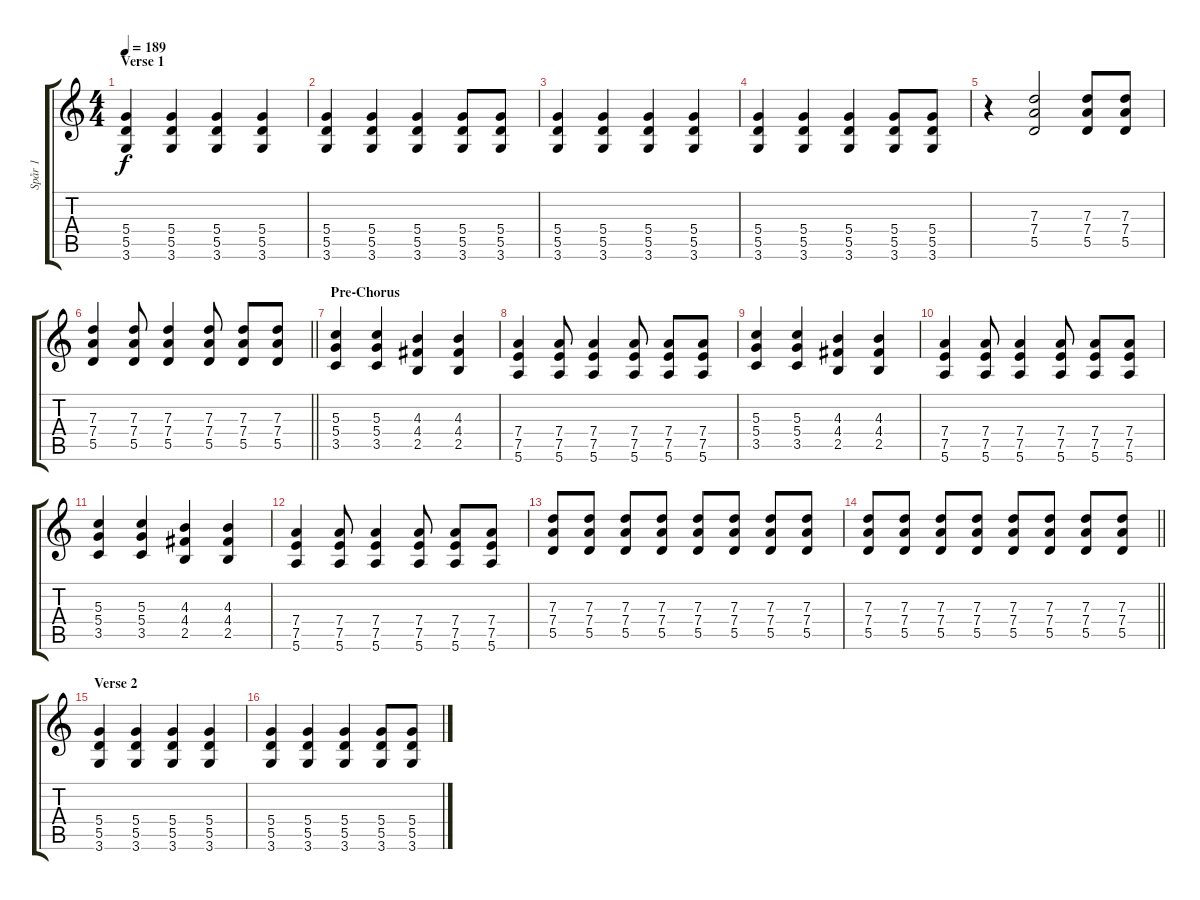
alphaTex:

\track ("Spår 1" "Spår 1") {instrument acousticguitarsteel}
\staff {score tabs}
\tuning (E4 B3 G3 D3 A2 E2) {hide}
\ts (4 4)
\section ("" "Verse 1")
\tempo 189
\clef g2
\ks c
(5.4 5.5 3.6).4{dy f} (5.4 5.5 3.6).4 (5.4 5.5 3.6).4 (5.4 5.5 3.6).4 |
(5.4 5.5 3.6).4 (5.4 5.5 3.6).4 (5.4 5.5 3.6).4 (5.4 5.5 3.6).8 (5.4 5.5 3.6).8 |
(5.4 5.5 3.6).4 (5.4 5.5 3.6).4 (5.4 5.5 3.6).4 (5.4 5.5 3.6).4 |
(5.4 5.5 3.6).4 (5.4 5.5 3.6).4 (5.4 5.5 3.6).4 (5.4 5.5 3.6).8 (5.4 5.5 3.6).8 |
r.4 (7.3 7.4 5.5).2 (7.3 7.4 5.5).8 (7.3 7.4 5.5).8 |
\barLineRight lightlight
(7.3 7.4 5.5).4 (7.3 7.4 5.5).8 (7.3 7.4 5.5).4 (7.3 7.4 5.5).8 (7.3 7.4 5.5).8 (7.3 7.4 5.5).8 |
\section ("" "Pre-Chorus")
(5.3 5.4 3.5).4 (5.3 5.4 3.5).4 (4.3 4.4 2.5).4 (4.3 4.4 2.5).4 |
(7.4 7.5 5.6).4 (7.4 7.5 5.6).8 (7.4 7.5 5.6).4 (7.4 7.5 5.6).8 (7.4 7.5 5.6).8 (7.4 7.5 5.6).8 |
(5.3 5.4 3.5).4 (5.3 5.4 3.5).4 (4.3 4.4 2.5).4 (4.3 4.4 2.5).4 |
(7.4 7.5 5.6).4 (7.4 7.5 5.6).8 (7.4 7.5 5.6).4 (7.4 7.5 5.6).8 (7.4 7.5 5.6).8 (7.4 7.5 5.6).8 |
(5.3 5.4 3.5).4 (5.3 5.4 3.5).4 (4.3 4.4 2.5).4 (4.3 4.4 2.5).4 |
(7.4 7.5 5.6).4 (7.4 7.5 5.6).8 (7.4 7.5 5.6).4 (7.4 7.5 5.6).8 (7.4 7.5 5.6).8 (7.4 7.5 5.6).8 |
(7.3 7.4 5.5).8 (7.3 7.4 5.5).8 (7.3 7.4 5.5).8 (7.3 7.4 5.5).8 (7.3 7.4 5.5).8 (7.3 7.4 5.5).8 (7.3 7.4 5.5).8 (7.3 7.4 5.5).8 |
\barLineRight lightlight
(7.3 7.4 5.5).8 (7.3 7.4 5.5).8 (7.3 7.4 5.5).8 (7.3 7.4 5.5).8 (7.3 7.4 5.5).8 (7.3 7.4 5.5).8 (7.3 7.4 5.5).8 (7.3 7.4 5.5).8 |
\section ("" "Verse 2")
(5.4 5.5 3.6).4 (5.4 5.5 3.6).4 (5.4 5.5 3.6).4 (5.4 5.5 3.6).4 |
(5.4 5.5 3.6).4 (5.4 5.5 3.6).4 (5.4 5.5 3.6).4 (5.4 5.5 3.6).8 (5.4 5.5 3.6).8
